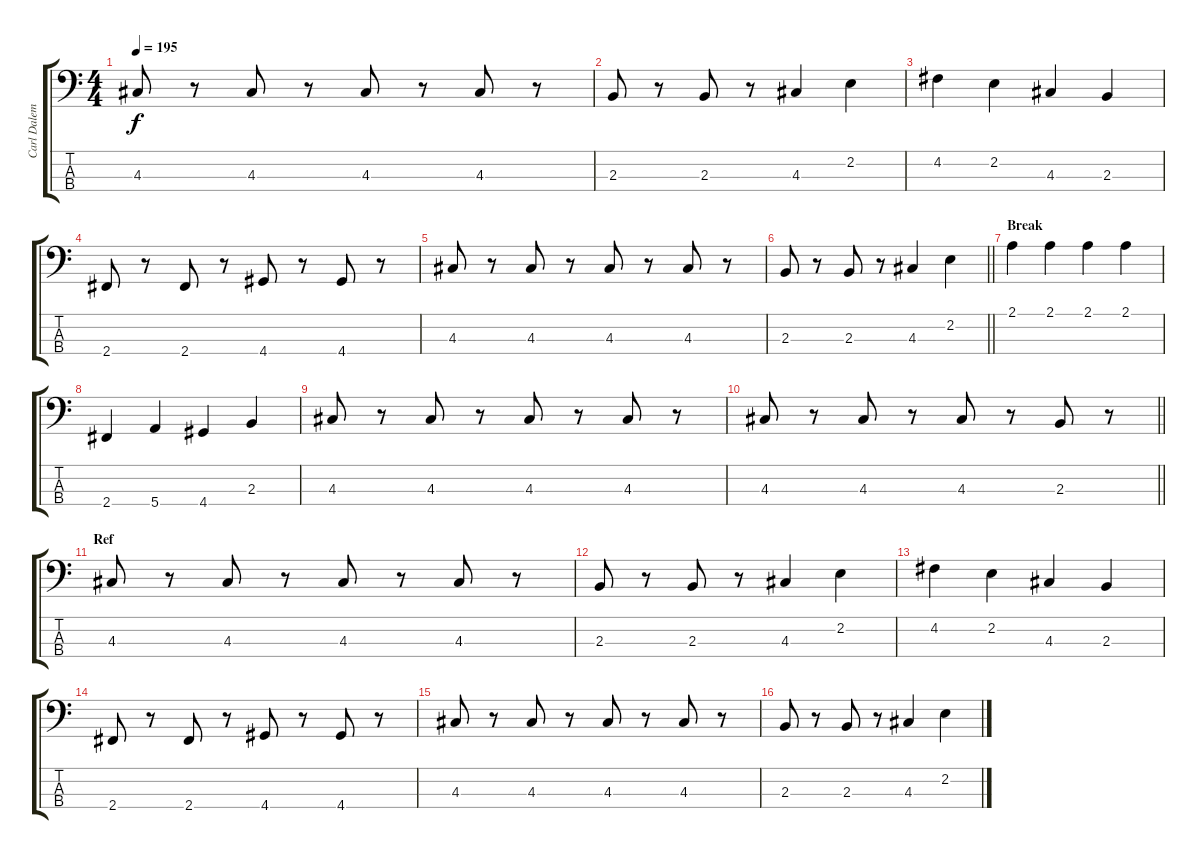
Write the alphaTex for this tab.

\track ("Carl Dalemo (bass)" "Carl Dalem") {instrument electricbasspick}
\staff {score tabs}
\tuning (G2 D2 A1 E1) {hide}
\ts (4 4)
\tempo 195
\clef f4
\ks c
4.3.8{dy f} r.8 4.3.8 r.8 4.3.8 r.8 4.3.8 r.8 |
2.3.8 r.8 2.3.8 r.8 4.3.4 2.2.4 |
4.2.4 2.2.4 4.3.4 2.3.4 |
2.4.8 r.8 2.4.8 r.8 4.4.8 r.8 4.4.8 r.8 |
4.3.8 r.8 4.3.8 r.8 4.3.8 r.8 4.3.8 r.8 |
\barLineRight lightlight
2.3.8 r.8 2.3.8 r.8 4.3.4 2.2.4 |
\section ("" "Break")
2.1.4 2.1.4 2.1.4 2.1.4 |
2.4.4 5.4.4 4.4.4 2.3.4 |
4.3.8 r.8 4.3.8 r.8 4.3.8 r.8 4.3.8 r.8 |
\barLineRight lightlight
4.3.8 r.8 4.3.8 r.8 4.3.8 r.8 2.3.8 r.8 |
\section ("" "Ref")
4.3.8 r.8 4.3.8 r.8 4.3.8 r.8 4.3.8 r.8 |
2.3.8 r.8 2.3.8 r.8 4.3.4 2.2.4 |
4.2.4 2.2.4 4.3.4 2.3.4 |
2.4.8 r.8 2.4.8 r.8 4.4.8 r.8 4.4.8 r.8 |
4.3.8 r.8 4.3.8 r.8 4.3.8 r.8 4.3.8 r.8 |
2.3.8 r.8 2.3.8 r.8 4.3.4 2.2.4
